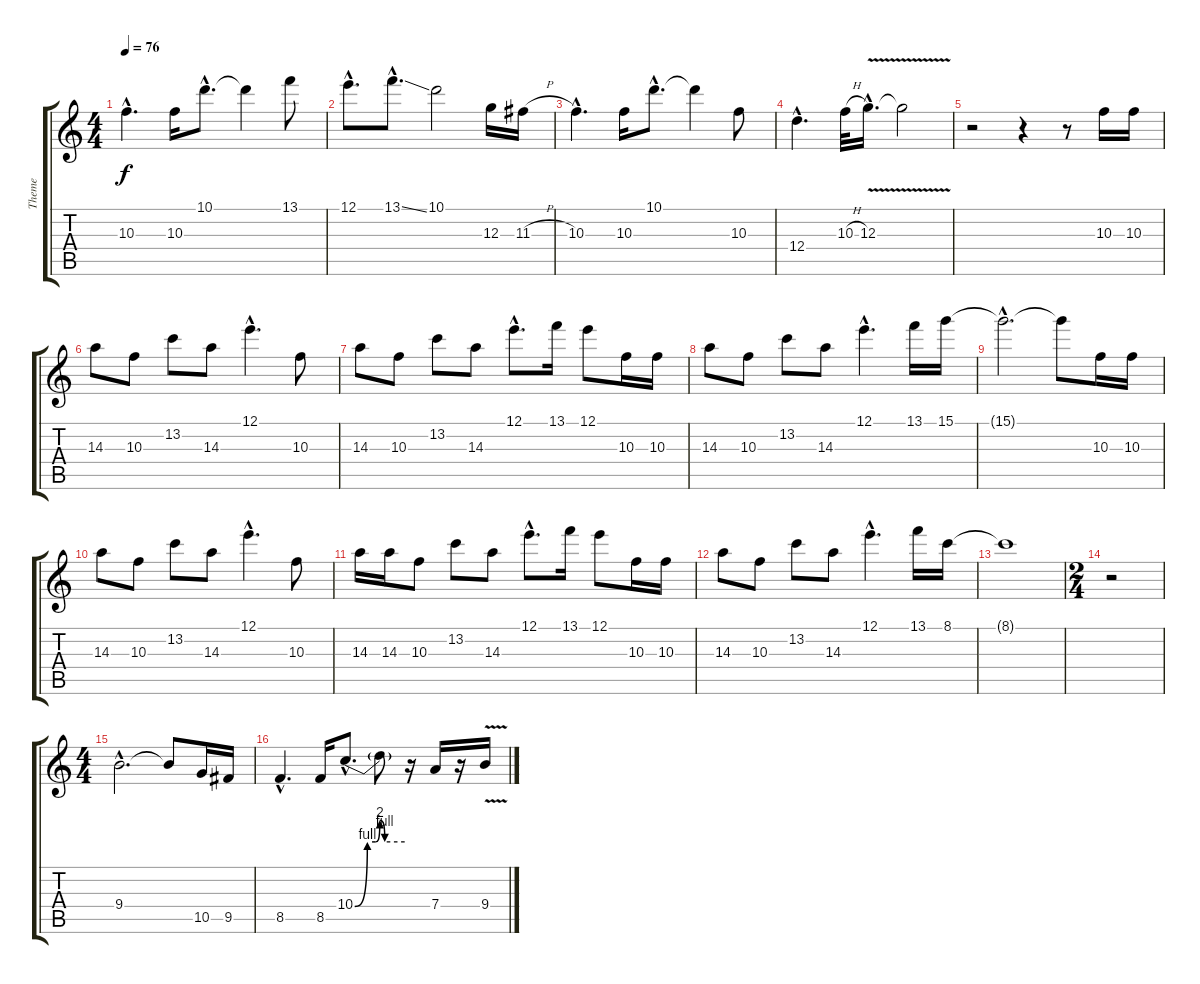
\track ("Theme" "Theme") {instrument electricguitarclean}
\staff {score tabs}
\tuning (E4 B3 G3 D3 A2 E2) {hide}
\ts (4 4)
\tempo 76
\clef g2
\ks c
10.3{hac}.4{d dy f} 10.3.16 10.1{hac}.8{d} 10.1{t}.4 13.1.8 |
12.1{hac}.8{d} 13.1{ss hac}.8{d} 10.1.2 12.3.16 11.3{h}.16 |
10.3{hac}.4{d} 10.3.16 10.1{hac}.8{d} 10.1{t}.4 10.3.8 |
12.4{hac}.4{d} 10.3{h}.32 12.3{v hac}.16{d} 12.3{t}.2 |
r.2 r.4 r.8 10.3.16 10.3.16 |
14.3.8 10.3.8 13.2.8 14.3.8 12.1{hac}.4{d} 10.3.8 |
14.3.8 10.3.8 13.2.8 14.3.8 12.1{hac}.8{d} 13.1.16 12.1.8 10.3.16 10.3.16 |
14.3.8 10.3.8 13.2.8 14.3.8 12.1{hac}.4{d} 13.1.16 15.1.16 |
15.1{hac t}.2{d} 15.1{t}.8 10.3.16 10.3.16 |
14.3.8 10.3.8 13.2.8 14.3.8 12.1{hac}.4{d} 10.3.8 |
14.3.16 14.3.16 10.3.8 13.2.8 14.3.8 12.1{hac}.8{d} 13.1.16 12.1.8 10.3.16 10.3.16 |
14.3.8 10.3.8 13.2.8 14.3.8 12.1{hac}.4{d} 13.1.16 8.1.16 |
8.1{t}.1 |
\ts (2 4)
r.2 |
\ts (4 4)
9.4{hac}.2{d instrument overdrivenguitar} 9.4{t}.8 10.5.16 9.5.16 |
8.5{hac}.4{d} 8.5.16 10.4{be (custom 0 0 15 4 25 4 30 8 36 4 60 4) hac}.8{d} 10.4{t}.8 r.16 7.4.16 r.16 9.4{v}.16
